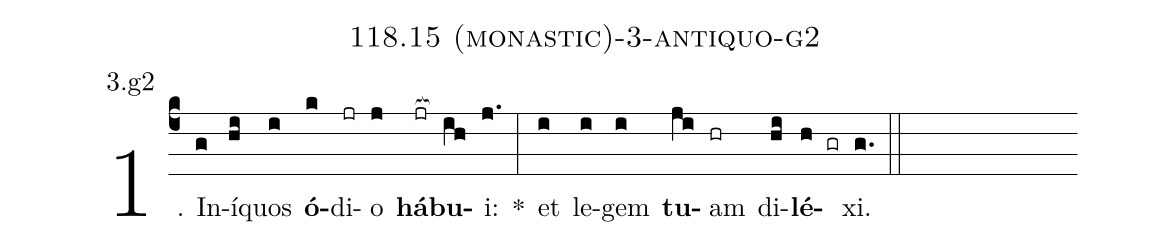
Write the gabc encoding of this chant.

name: 118.15 (monastic)-3-antiquo-g2;
annotation: 3.g2;
%%
(c4)1. In(g)í(hi)quos(i) <b>ó</b>(k)di(jr)o(j) <b>há</b>(jr[ocb:1{])<b>bu</b>(ih[ocb:0}])i:(j.) *(:) et(i) le(i)gem(i) <b>tu</b>(ji)am(hr) di(hi)<b>lé</b>(h gr)xi.(g.) (::)
